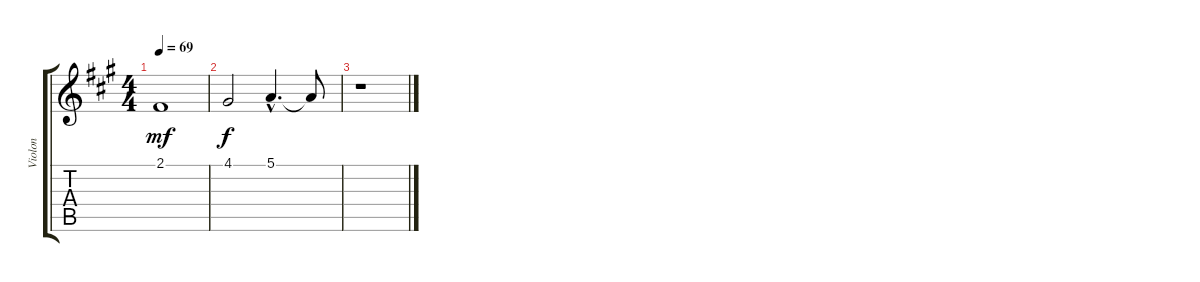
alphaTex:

\track ("Violon " "Violon ") {instrument stringensemble1}
\staff {score tabs}
\tuning (E4 B3 G3 D3 A2 E2) {hide}
\ts (4 4)
\tempo 69
\clef g2
\ks f#minor
2.1.1{dy mf} |
4.1.2{dy f} 5.1{hac}.4{d} 5.1{t}.8 |
r.1
